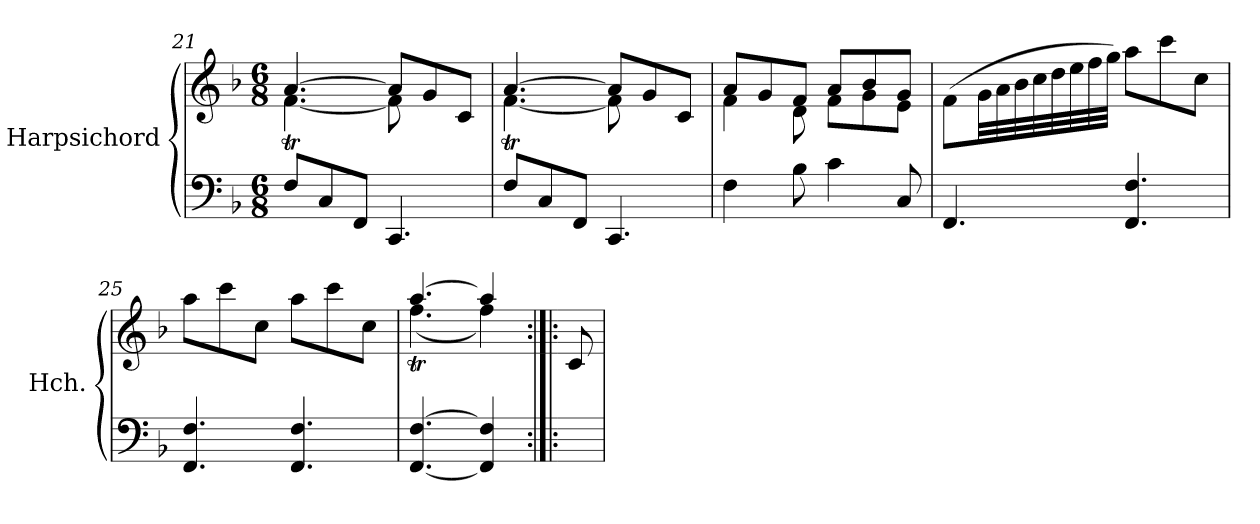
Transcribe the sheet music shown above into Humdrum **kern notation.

**kern	**kern
*part1	*part1
*staff2	*staff1
*I"Harpsichord	*
*I'Hch.	*
*clefF4	*clefG2
*k[b-]	*k[b-]
*M6/8	*M6/8
=21	=21
*	*^
8F/L	[4.a/	[4.fT\
8C/	.	.
8FF/J	.	.
4.CC/	8a/L]	8f\]
.	8g/	4ryy
.	8c/J	.
=22	=22	=22
8F/L	[4.a/	[4.fT\
8C/	.	.
8FF/J	.	.
4.CC/	8a/L]	8f\]
.	8g/	4ryy
.	8c/J	.
=23	=23	=23
4F\	8a/L	4f\
.	8g/	.
8B-\	8f/J	8d\
4c\	8a/L	8f\L
.	8b-/	8g\
8C/	8g/J	8e\J
*	*v	*v
=24	=24
4.FF/	(>8f\L
.	32g\LL
.	32a\
.	32b-\
.	32cc\
.	32dd\
.	32ee\
.	32ff\
.	32gg\JJJ)
4.FF/ 4.F/	8aa\L
.	8ccc\
.	8cc\J
!!LO:LB:g=z
=25	=25
4.FF/ 4.F/	8aa\L
.	8ccc\
.	8cc\J
4.FF/ 4.F/	8aa\L
.	8ccc\
.	8cc\J
=26	=26
*	*^
[4.FF/ [4.F/	[4.aa/	(<4.ffT\
4FF/] 4F/]	4aa/]	4ff\)
*	*v	*v
=26X1:|!|:	=26X1:|!|:
8ryy	8c/
=	=
*-	*-
